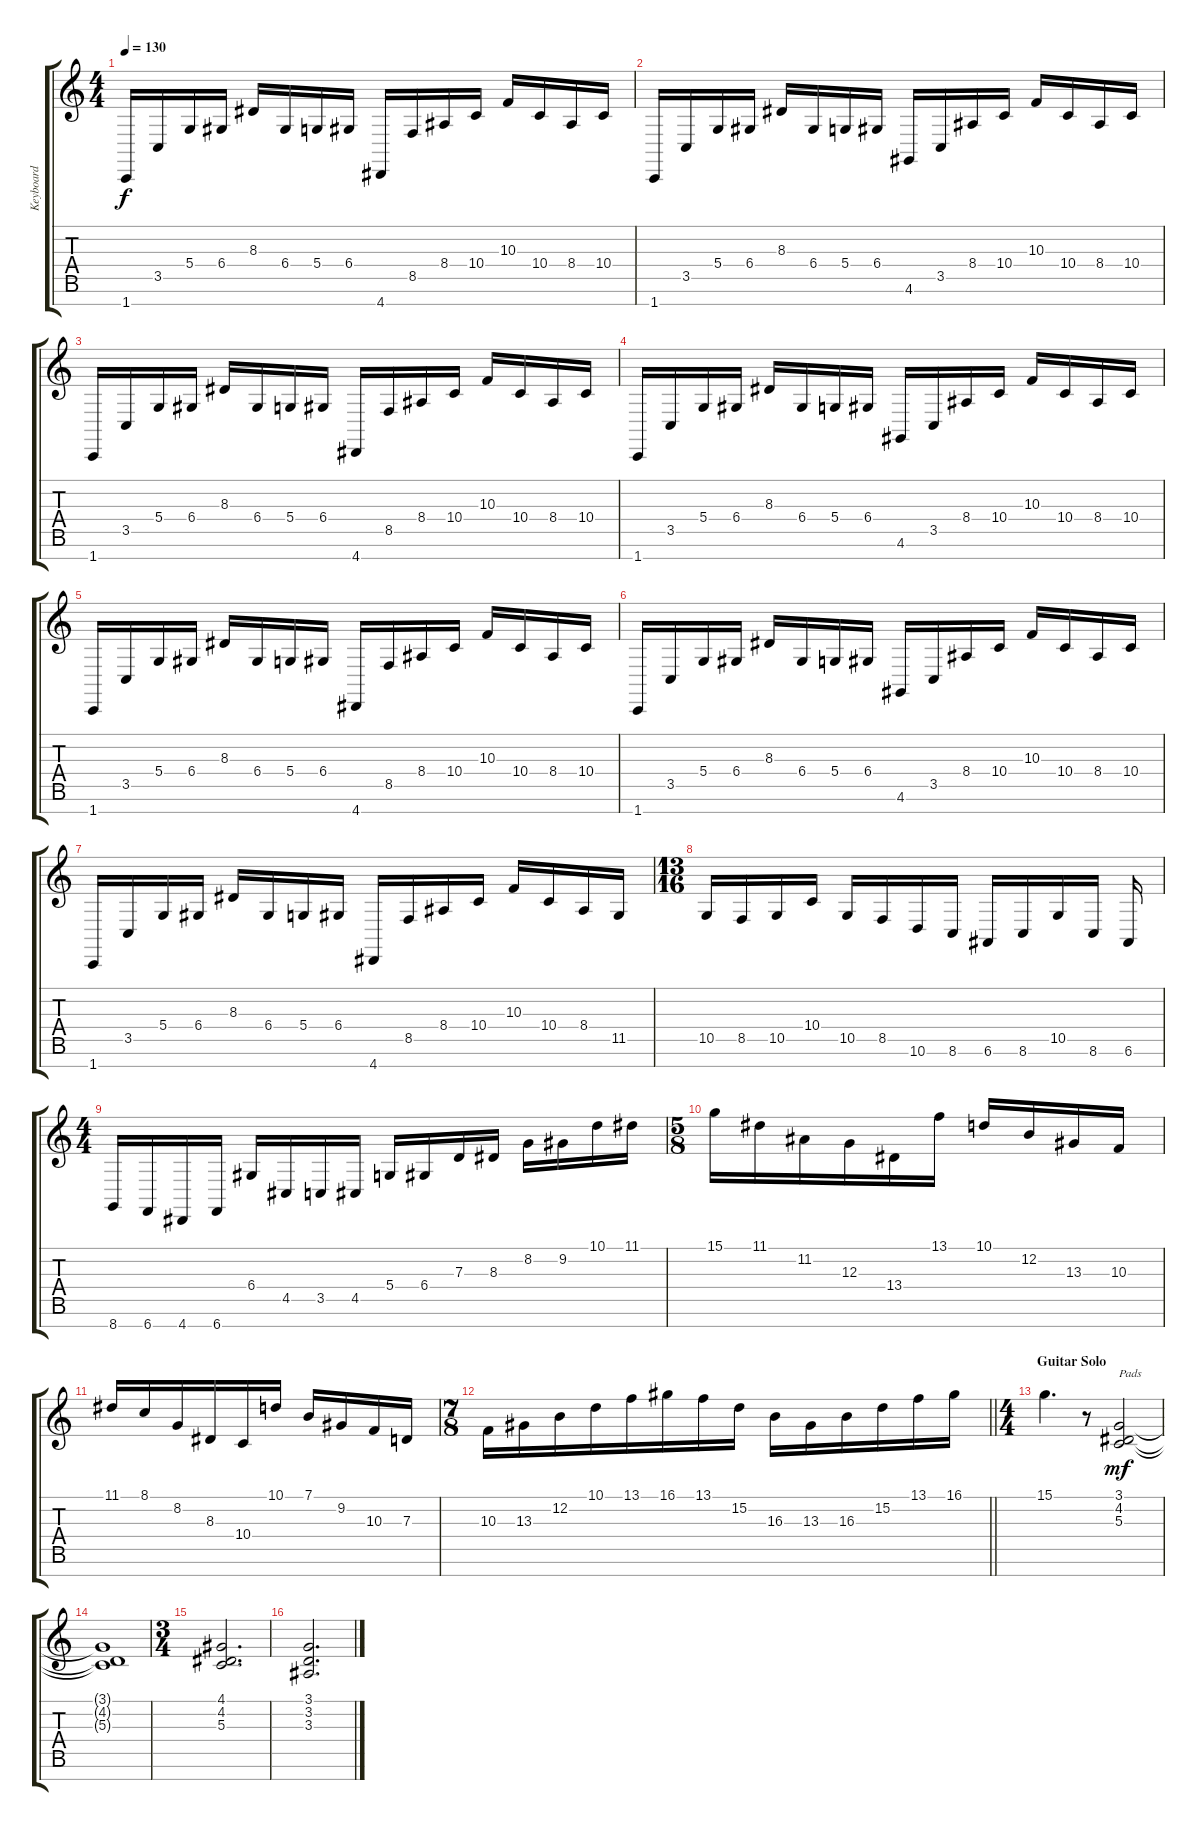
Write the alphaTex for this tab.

\track ("Keyboard" "Keyboard") {instrument lead2sawtooth}
\staff {score tabs}
\tuning (E4 B3 G3 D3 A2 E2 B1) {hide}
\ts (4 4)
\tempo 130
\clef g2
\ks c
1.7.16{dy f} 3.5.16 5.4.16 6.4.16 8.3.16 6.4.16 5.4.16 6.4.16 4.7.16 8.5.16 8.4.16 10.4.16 10.3.16 10.4.16 8.4.16 10.4.16 |
1.7.16 3.5.16 5.4.16 6.4.16 8.3.16 6.4.16 5.4.16 6.4.16 4.6.16 3.5.16 8.4.16 10.4.16 10.3.16 10.4.16 8.4.16 10.4.16 |
1.7.16 3.5.16 5.4.16 6.4.16 8.3.16 6.4.16 5.4.16 6.4.16 4.7.16 8.5.16 8.4.16 10.4.16 10.3.16 10.4.16 8.4.16 10.4.16 |
1.7.16{balance 13} 3.5.16 5.4.16 6.4.16 8.3.16 6.4.16 5.4.16 6.4.16 4.6.16 3.5.16 8.4.16 10.4.16 10.3.16 10.4.16 8.4.16 10.4.16 |
1.7.16 3.5.16 5.4.16 6.4.16 8.3.16 6.4.16 5.4.16 6.4.16 4.7.16 8.5.16 8.4.16 10.4.16 10.3.16 10.4.16 8.4.16 10.4.16 |
1.7.16 3.5.16 5.4.16 6.4.16 8.3.16 6.4.16 5.4.16 6.4.16 4.6.16 3.5.16 8.4.16 10.4.16 10.3.16 10.4.16 8.4.16 10.4.16 |
1.7.16 3.5.16 5.4.16 6.4.16 8.3.16 6.4.16 5.4.16 6.4.16 4.7.16 8.5.16 8.4.16 10.4.16 10.3.16 10.4.16 8.4.16 11.5.16 |
\ts (13 16)
10.5.16 8.5.16 10.5.16 10.4.16 10.5.16 8.5.16 10.6.16 8.6.16 6.6.16 8.6.16 10.5.16 8.6.16 6.6.16 |
\ts (4 4)
8.7.16 6.7.16 4.7.16 6.7.16 6.4.16 4.5.16 3.5.16 4.5.16 5.4.16 6.4.16 7.3.16 8.3.16 8.2.16 9.2.16 10.1.16 11.1.16 |
\ts (5 8)
15.1.16 11.1.16 11.2.16 12.3.16 13.4.16 13.1.16 10.1.16 12.2.16 13.3.16 10.3.16 |
11.1.16 8.1.16 8.2.16 8.3.16 10.4.16 10.1.16 7.1.16 9.2.16 10.3.16 7.3.16 |
\ts (7 8)
\barLineRight lightlight
10.3.16 13.3.16 12.2.16 10.1.16 13.1.16 16.1.16 13.1.16 15.2.16 16.3.16 13.3.16 16.3.16 15.2.16 13.1.16 16.1.16 |
\ts (4 4)
\section ("" "Guitar Solo")
15.1.4{d} r.8 (3.1 4.2 5.3).2{txt "Pads" dy mf balance 8 instrument stringensemble1} |
(3.1{t} 4.2{t} 5.3{t}).1 |
\ts (3 4)
(4.1 4.2 5.3).2{d} |
(3.1 3.2 3.3).2{d}
